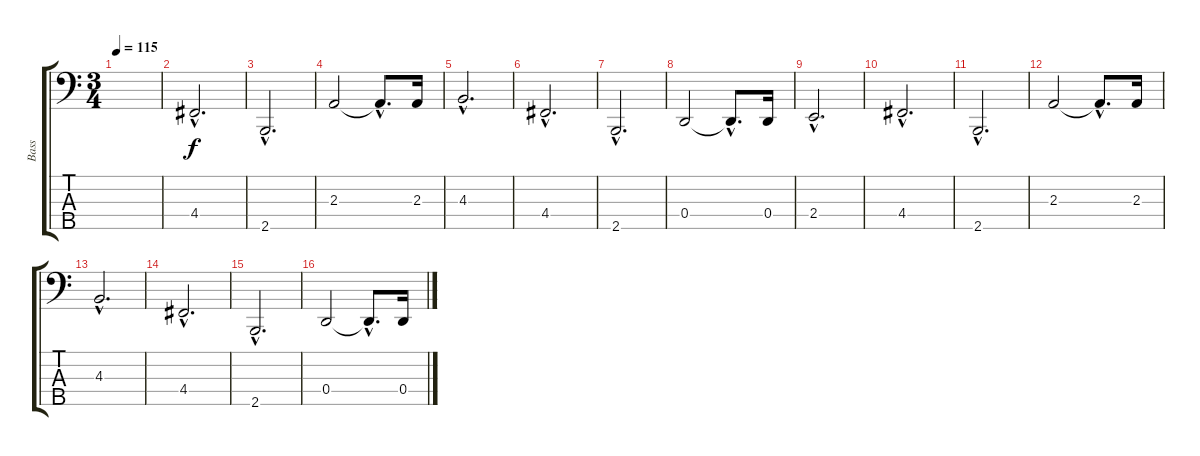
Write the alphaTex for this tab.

\track ("Bass" "Bass") {instrument electricbassfinger}
\staff {score tabs}
\tuning (F2 C2 G1 D1 A0) {hide}
\ts (3 4)
\tempo 115
\clef f4
\ks c
|
\section ("" "")
4.4{hac}.2{d} |
2.5{hac}.2{d} |
2.3.2 2.3{hac t}.8{d} 2.3.16 |
4.3{hac}.2{d} |
4.4{hac}.2{d} |
2.5{hac}.2{d} |
0.4.2 0.4{hac t}.8{d} 0.4.16 |
2.4{hac}.2{d} |
4.4{hac}.2{d} |
2.5{hac}.2{d} |
2.3.2 2.3{hac t}.8{d} 2.3.16 |
4.3{hac}.2{d} |
4.4{hac}.2{d} |
2.5{hac}.2{d} |
0.4.2 0.4{hac t}.8{d} 0.4.16
